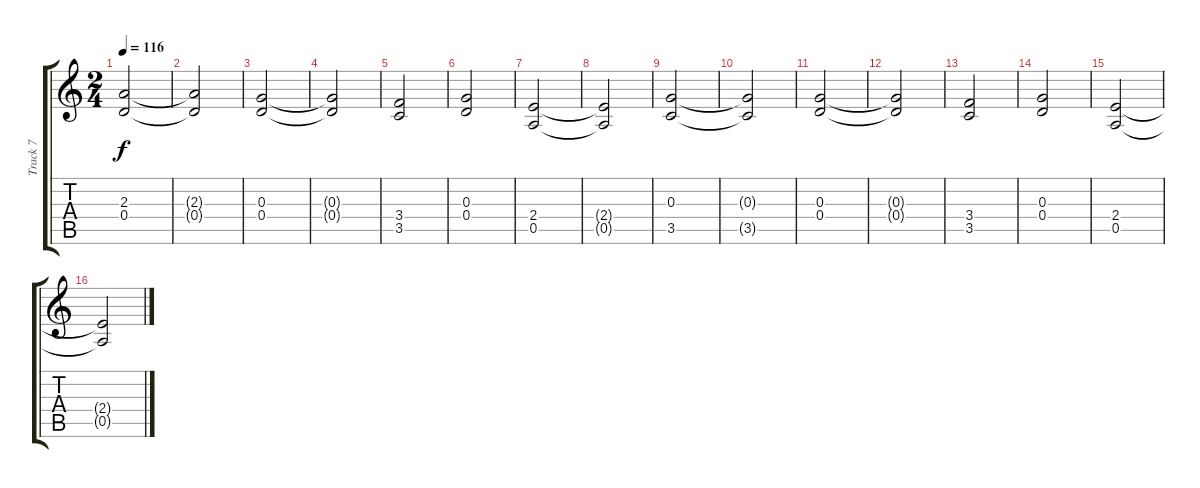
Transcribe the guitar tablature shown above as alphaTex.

\track ("Track 7" "Track 7") {instrument distortionguitar}
\staff {score tabs}
\tuning (E4 B3 G3 D3 A2 E2) {hide}
\ts (2 4)
\tempo 116
\clef g2
\ks c
(2.3 0.4).2{dy f} |
(2.3{t} 0.4{t}).2 |
(0.3 0.4).2 |
(0.3{t} 0.4{t}).2 |
(3.4 3.5).2 |
(0.3 0.4).2 |
(2.4 0.5).2 |
(2.4{t} 0.5{t}).2 |
(0.3 3.5).2 |
(0.3{t} 3.5{t}).2 |
(0.3 0.4).2 |
(0.3{t} 0.4{t}).2 |
(3.4 3.5).2 |
(0.3 0.4).2 |
(2.4 0.5).2 |
(2.4{t} 0.5{t}).2
